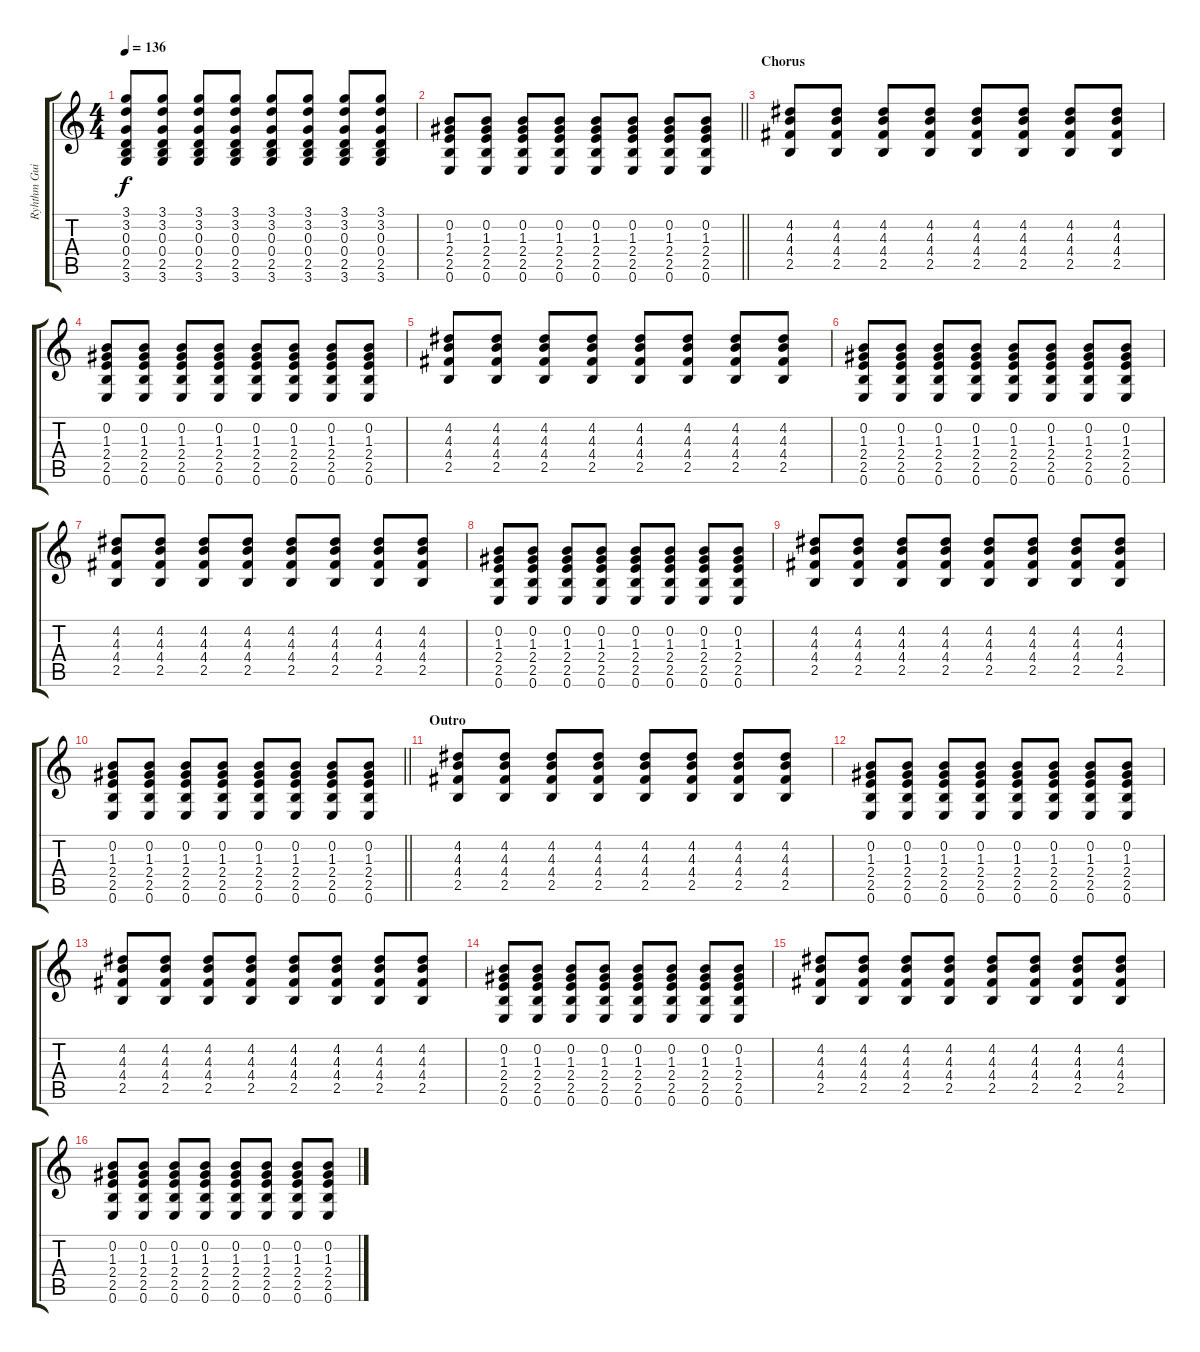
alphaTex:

\track ("Ryhthm Guitar 2" "Ryhthm Gui") {instrument overdrivenguitar}
\staff {score tabs}
\tuning (E4 B3 G3 D3 A2 E2) {hide}
\ts (4 4)
\tempo 136
\clef g2
\ks c
(3.1 3.2 0.3 0.4 2.5 3.6).8{dy f} (3.1 3.2 0.3 0.4 2.5 3.6).8 (3.1 3.2 0.3 0.4 2.5 3.6).8 (3.1 3.2 0.3 0.4 2.5 3.6).8 (3.1 3.2 0.3 0.4 2.5 3.6).8 (3.1 3.2 0.3 0.4 2.5 3.6).8 (3.1 3.2 0.3 0.4 2.5 3.6).8 (3.1 3.2 0.3 0.4 2.5 3.6).8 |
\barLineRight lightlight
(0.2 1.3 2.4 2.5 0.6).8 (0.2 1.3 2.4 2.5 0.6).8 (0.2 1.3 2.4 2.5 0.6).8 (0.2 1.3 2.4 2.5 0.6).8 (0.2 1.3 2.4 2.5 0.6).8 (0.2 1.3 2.4 2.5 0.6).8 (0.2 1.3 2.4 2.5 0.6).8 (0.2 1.3 2.4 2.5 0.6).8 |
\section ("" "Chorus")
(4.2 4.3 4.4 2.5).8 (4.2 4.3 4.4 2.5).8 (4.2 4.3 4.4 2.5).8 (4.2 4.3 4.4 2.5).8 (4.2 4.3 4.4 2.5).8 (4.2 4.3 4.4 2.5).8 (4.2 4.3 4.4 2.5).8 (4.2 4.3 4.4 2.5).8 |
(0.2 1.3 2.4 2.5 0.6).8 (0.2 1.3 2.4 2.5 0.6).8 (0.2 1.3 2.4 2.5 0.6).8 (0.2 1.3 2.4 2.5 0.6).8 (0.2 1.3 2.4 2.5 0.6).8 (0.2 1.3 2.4 2.5 0.6).8 (0.2 1.3 2.4 2.5 0.6).8 (0.2 1.3 2.4 2.5 0.6).8 |
(4.2 4.3 4.4 2.5).8 (4.2 4.3 4.4 2.5).8 (4.2 4.3 4.4 2.5).8 (4.2 4.3 4.4 2.5).8 (4.2 4.3 4.4 2.5).8 (4.2 4.3 4.4 2.5).8 (4.2 4.3 4.4 2.5).8 (4.2 4.3 4.4 2.5).8 |
(0.2 1.3 2.4 2.5 0.6).8 (0.2 1.3 2.4 2.5 0.6).8 (0.2 1.3 2.4 2.5 0.6).8 (0.2 1.3 2.4 2.5 0.6).8 (0.2 1.3 2.4 2.5 0.6).8 (0.2 1.3 2.4 2.5 0.6).8 (0.2 1.3 2.4 2.5 0.6).8 (0.2 1.3 2.4 2.5 0.6).8 |
(4.2 4.3 4.4 2.5).8 (4.2 4.3 4.4 2.5).8 (4.2 4.3 4.4 2.5).8 (4.2 4.3 4.4 2.5).8 (4.2 4.3 4.4 2.5).8 (4.2 4.3 4.4 2.5).8 (4.2 4.3 4.4 2.5).8 (4.2 4.3 4.4 2.5).8 |
(0.2 1.3 2.4 2.5 0.6).8 (0.2 1.3 2.4 2.5 0.6).8 (0.2 1.3 2.4 2.5 0.6).8 (0.2 1.3 2.4 2.5 0.6).8 (0.2 1.3 2.4 2.5 0.6).8 (0.2 1.3 2.4 2.5 0.6).8 (0.2 1.3 2.4 2.5 0.6).8 (0.2 1.3 2.4 2.5 0.6).8 |
(4.2 4.3 4.4 2.5).8 (4.2 4.3 4.4 2.5).8 (4.2 4.3 4.4 2.5).8 (4.2 4.3 4.4 2.5).8 (4.2 4.3 4.4 2.5).8 (4.2 4.3 4.4 2.5).8 (4.2 4.3 4.4 2.5).8 (4.2 4.3 4.4 2.5).8 |
\barLineRight lightlight
(0.2 1.3 2.4 2.5 0.6).8 (0.2 1.3 2.4 2.5 0.6).8 (0.2 1.3 2.4 2.5 0.6).8 (0.2 1.3 2.4 2.5 0.6).8 (0.2 1.3 2.4 2.5 0.6).8 (0.2 1.3 2.4 2.5 0.6).8 (0.2 1.3 2.4 2.5 0.6).8 (0.2 1.3 2.4 2.5 0.6).8 |
\section ("" "Outro")
(4.2 4.3 4.4 2.5).8 (4.2 4.3 4.4 2.5).8 (4.2 4.3 4.4 2.5).8 (4.2 4.3 4.4 2.5).8 (4.2 4.3 4.4 2.5).8 (4.2 4.3 4.4 2.5).8 (4.2 4.3 4.4 2.5).8 (4.2 4.3 4.4 2.5).8 |
(0.2 1.3 2.4 2.5 0.6).8 (0.2 1.3 2.4 2.5 0.6).8 (0.2 1.3 2.4 2.5 0.6).8 (0.2 1.3 2.4 2.5 0.6).8 (0.2 1.3 2.4 2.5 0.6).8 (0.2 1.3 2.4 2.5 0.6).8 (0.2 1.3 2.4 2.5 0.6).8 (0.2 1.3 2.4 2.5 0.6).8 |
(4.2 4.3 4.4 2.5).8 (4.2 4.3 4.4 2.5).8 (4.2 4.3 4.4 2.5).8 (4.2 4.3 4.4 2.5).8 (4.2 4.3 4.4 2.5).8 (4.2 4.3 4.4 2.5).8 (4.2 4.3 4.4 2.5).8 (4.2 4.3 4.4 2.5).8 |
(0.2 1.3 2.4 2.5 0.6).8 (0.2 1.3 2.4 2.5 0.6).8 (0.2 1.3 2.4 2.5 0.6).8 (0.2 1.3 2.4 2.5 0.6).8 (0.2 1.3 2.4 2.5 0.6).8 (0.2 1.3 2.4 2.5 0.6).8 (0.2 1.3 2.4 2.5 0.6).8 (0.2 1.3 2.4 2.5 0.6).8 |
(4.2 4.3 4.4 2.5).8 (4.2 4.3 4.4 2.5).8 (4.2 4.3 4.4 2.5).8 (4.2 4.3 4.4 2.5).8 (4.2 4.3 4.4 2.5).8 (4.2 4.3 4.4 2.5).8 (4.2 4.3 4.4 2.5).8 (4.2 4.3 4.4 2.5).8 |
(0.2 1.3 2.4 2.5 0.6).8 (0.2 1.3 2.4 2.5 0.6).8 (0.2 1.3 2.4 2.5 0.6).8 (0.2 1.3 2.4 2.5 0.6).8 (0.2 1.3 2.4 2.5 0.6).8 (0.2 1.3 2.4 2.5 0.6).8 (0.2 1.3 2.4 2.5 0.6).8 (0.2 1.3 2.4 2.5 0.6).8
